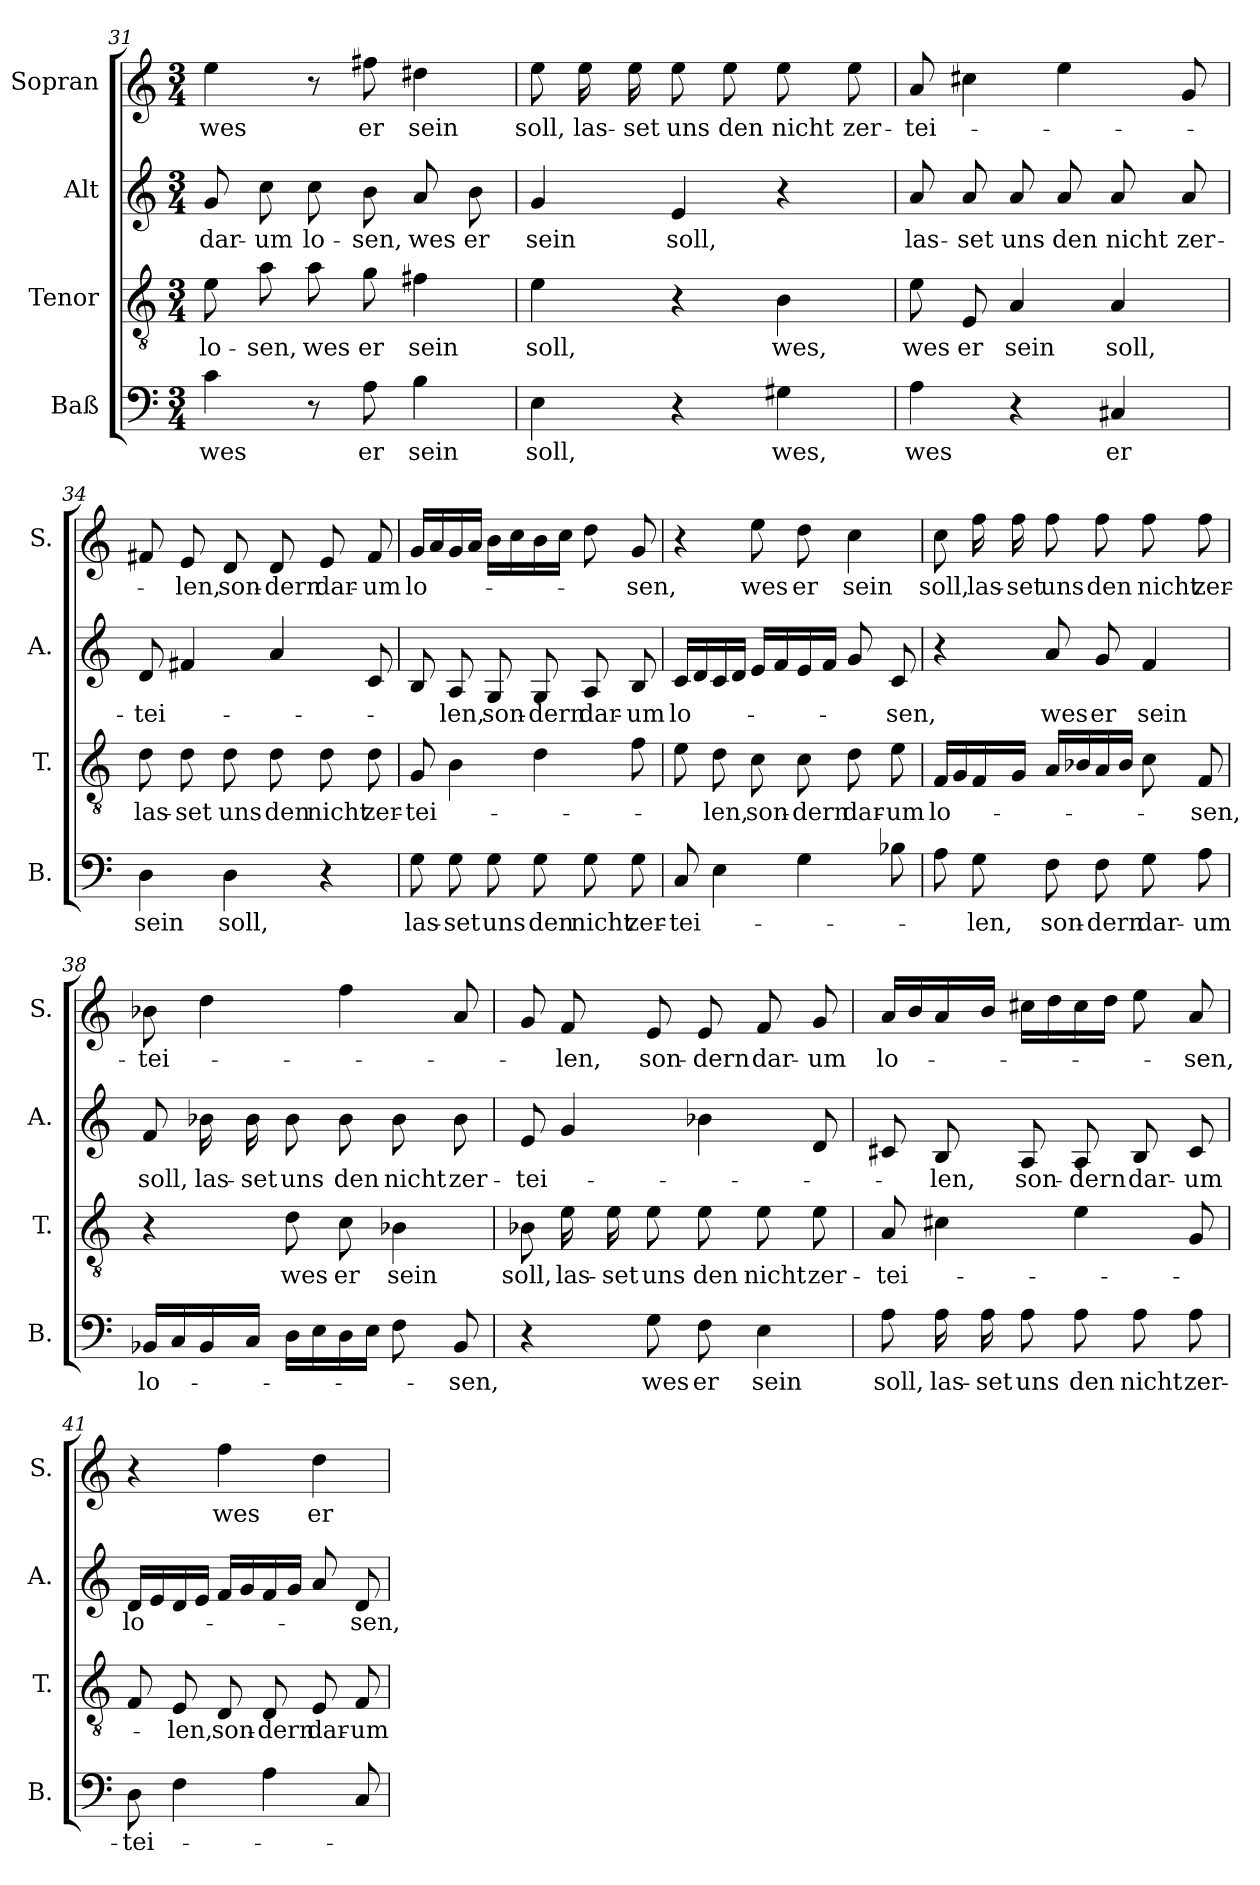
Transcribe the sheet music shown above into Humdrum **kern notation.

**kern	**text	**kern	**text	**kern	**text	**kern	**text
*part4	*part4	*part3	*part3	*part2	*part2	*part1	*part1
*staff4	*staff4	*staff3	*staff3	*staff2	*staff2	*staff1	*staff1
*I"Baß	*	*I"Tenor	*	*I"Alt	*	*I"Sopran	*
*I'B.	*	*I'T.	*	*I'A.	*	*I'S.	*
*clefF4	*	*clefGv2	*	*clefG2	*	*clefG2	*
*k[]	*	*k[]	*	*k[]	*	*k[]	*
*M3/4	*	*M3/4	*	*M3/4	*	*M3/4	*
=31	=31	=31	=31	=31	=31	=31	=31
!	!LO:LY:b	!	!LO:LY:b	!	!LO:LY:b	!	!LO:LY:b
4c\	wes	8e\	lo-	8g/	dar-	4ee\	wes
!	!	!	!LO:LY:b	!	!LO:LY:b	!	!
.	.	8a\	-sen,	8cc\	-um	.	.
!	!	!	!LO:LY:b	!	!LO:LY:b	!	!
8r	.	8a\	wes	8cc\	lo-	8r	.
!	!LO:LY:b	!	!LO:LY:b	!	!LO:LY:b	!	!LO:LY:b
8A\	er	8g\	er	8b\	-sen,	8ff#X\	er
!	!LO:LY:b	!	!LO:LY:b	!	!LO:LY:b	!	!LO:LY:b
4B\	sein	4f#X\	sein	8a/	wes	4dd#X\	sein
!	!	!	!	!	!LO:LY:b	!	!
.	.	.	.	8b\	er	.	.
=32	=32	=32	=32	=32	=32	=32	=32
!	!LO:LY:b	!	!LO:LY:b	!	!LO:LY:b	!	!LO:LY:b
4E\	soll,	4e\	soll,	4g/	sein	8ee\	soll,
!	!	!	!	!	!	!	!LO:LY:b
.	.	.	.	.	.	16ee\	las-
!	!	!	!	!	!	!	!LO:LY:b
.	.	.	.	.	.	16ee\	-set
!	!	!	!	!	!LO:LY:b	!	!LO:LY:b
4r	.	4r	.	4e/	soll,	8ee\	uns
!	!	!	!	!	!	!	!LO:LY:b
.	.	.	.	.	.	8ee\	den
!	!LO:LY:b	!	!LO:LY:b	!	!	!	!LO:LY:b
4G#X\	wes,	4B\	wes,	4r	.	8ee\	nicht
!	!	!	!	!	!	!	!LO:LY:b
.	.	.	.	.	.	8ee\	zer-
!!LO:PB:g=z
=33	=33	=33	=33	=33	=33	=33	=33
!	!LO:LY:b	!	!LO:LY:b	!	!LO:LY:b	!	!LO:LY:b
4A\	wes	8e\	wes	8a/	las-	8a/	-tei-
!	!	!	!LO:LY:b	!	!LO:LY:b	!	!
.	.	8E/	er	8a/	-set	4cc#X\	.
!	!	!	!LO:LY:b	!	!LO:LY:b	!	!
4r	.	4A/	sein	8a/	uns	.	.
!	!	!	!	!	!LO:LY:b	!	!
.	.	.	.	8a/	den	4ee\	.
!	!LO:LY:b	!	!LO:LY:b	!	!LO:LY:b	!	!
4C#X/	er	4A/	soll,	8a/	nicht	.	.
!	!	!	!	!	!LO:LY:b	!	!
.	.	.	.	8a/	zer-	8g/	.
=34	=34	=34	=34	=34	=34	=34	=34
!	!LO:LY:b	!	!LO:LY:b	!	!LO:LY:b	!	!
4D\	sein	8d\	las-	8d/	-tei-	8f#X/	.
!	!	!	!LO:LY:b	!	!	!	!LO:LY:b
.	.	8d\	-set	4f#X/	.	8e/	-len,
!	!LO:LY:b	!	!LO:LY:b	!	!	!	!LO:LY:b
4D\	soll,	8d\	uns	.	.	8d/	son-
!	!	!	!LO:LY:b	!	!	!	!LO:LY:b
.	.	8d\	den	4a/	.	8d/	-dern
!	!	!	!LO:LY:b	!	!	!	!LO:LY:b
4r	.	8d\	nicht	.	.	8e/	dar-
!	!	!	!LO:LY:b	!	!	!	!LO:LY:b
.	.	8d\	zer-	8c/	.	8f#/	-um
=35	=35	=35	=35	=35	=35	=35	=35
!	!LO:LY:b	!	!LO:LY:b	!	!	!	!LO:LY:b
8G\	las-	8G/	-tei-	8B/	.	16g/LL	lo-
.	.	.	.	.	.	16a/	.
!	!LO:LY:b	!	!	!	!LO:LY:b	!	!
8G\	-set	4B\	.	8A/	-len,	16g/	.
.	.	.	.	.	.	16a/JJ	.
!	!LO:LY:b	!	!	!	!LO:LY:b	!	!
8G\	uns	.	.	8G/	son-	16b\LL	.
.	.	.	.	.	.	16cc\	.
!	!LO:LY:b	!	!	!	!LO:LY:b	!	!
8G\	den	4d\	.	8G/	-dern	16b\	.
.	.	.	.	.	.	16cc\JJ	.
!	!LO:LY:b	!	!	!	!LO:LY:b	!	!
8G\	nicht	.	.	8A/	dar-	8dd\	.
!	!LO:LY:b	!	!	!	!LO:LY:b	!	!LO:LY:b
8G\	zer-	8f\	.	8B/	-um	8g/	-sen,
!!LO:LB:g=z
=36	=36	=36	=36	=36	=36	=36	=36
!	!LO:LY:b	!	!	!	!LO:LY:b	!	!
8C/	-tei-	8e\	.	16c/LL	lo-	4r	.
.	.	.	.	16d/	.	.	.
!	!	!	!LO:LY:b	!	!	!	!
4E\	.	8d\	-len,	16c/	.	.	.
.	.	.	.	16d/JJ	.	.	.
!	!	!	!LO:LY:b	!	!	!	!LO:LY:b
.	.	8c\	son-	16e/LL	.	8ee\	wes
.	.	.	.	16f/	.	.	.
!	!	!	!LO:LY:b	!	!	!	!LO:LY:b
4G\	.	8c\	-dern	16e/	.	8dd\	er
.	.	.	.	16f/JJ	.	.	.
!	!	!	!LO:LY:b	!	!	!	!LO:LY:b
.	.	8d\	dar-	8g/	.	4cc\	sein
!	!	!	!LO:LY:b	!	!LO:LY:b	!	!
8B-X\	.	8e\	-um	8c/	-sen,	.	.
=37	=37	=37	=37	=37	=37	=37	=37
!	!	!	!LO:LY:b	!	!	!	!LO:LY:b
8A\	.	16F/LL	lo-	4r	.	8cc\	soll,
.	.	16G/	.	.	.	.	.
!	!LO:LY:b	!	!	!	!	!	!LO:LY:b
8G\	-len,	16F/	.	.	.	16ff\	las-
!	!	!	!	!	!	!	!LO:LY:b
.	.	16G/JJ	.	.	.	16ff\	-set
!	!LO:LY:b	!	!	!	!LO:LY:b	!	!LO:LY:b
8F\	son-	16A/LL	.	8a/	wes	8ff\	uns
.	.	16B-X/	.	.	.	.	.
!	!LO:LY:b	!	!	!	!LO:LY:b	!	!LO:LY:b
8F\	-dern	16A/	.	8g/	er	8ff\	den
.	.	16B-/JJ	.	.	.	.	.
!	!LO:LY:b	!	!	!	!LO:LY:b	!	!LO:LY:b
8G\	dar-	8c\	.	4f/	sein	8ff\	nicht
!	!LO:LY:b	!	!LO:LY:b	!	!	!	!LO:LY:b
8A\	-um	8F/	-sen,	.	.	8ff\	zer-
=38	=38	=38	=38	=38	=38	=38	=38
!	!LO:LY:b	!	!	!	!LO:LY:b	!	!LO:LY:b
16BB-X/LL	lo-	4r	.	8f/	soll,	8b-X\	-tei-
16C/	.	.	.	.	.	.	.
!	!	!	!	!	!LO:LY:b	!	!
16BB-/	.	.	.	16b-X\	las-	4dd\	.
!	!	!	!	!	!LO:LY:b	!	!
16C/JJ	.	.	.	16b-\	-set	.	.
!	!	!	!LO:LY:b	!	!LO:LY:b	!	!
16D\LL	.	8d\	wes	8b-\	uns	.	.
16E\	.	.	.	.	.	.	.
!	!	!	!LO:LY:b	!	!LO:LY:b	!	!
16D\	.	8c\	er	8b-\	den	4ff\	.
16E\JJ	.	.	.	.	.	.	.
!	!	!	!LO:LY:b	!	!LO:LY:b	!	!
8F\	.	4B-X\	sein	8b-\	nicht	.	.
!	!LO:LY:b	!	!	!	!LO:LY:b	!	!
8BB-/	-sen,	.	.	8b-\	zer-	8a/	.
!!LO:LB:g=z
=39	=39	=39	=39	=39	=39	=39	=39
!	!	!	!LO:LY:b	!	!LO:LY:b	!	!
4r	.	8B-X\	soll,	8e/	-tei-	8g/	.
!	!	!	!LO:LY:b	!	!	!	!LO:LY:b
.	.	16e\	las-	4g/	.	8f/	-len,
!	!	!	!LO:LY:b	!	!	!	!
.	.	16e\	-set	.	.	.	.
!	!LO:LY:b	!	!LO:LY:b	!	!	!	!LO:LY:b
8G\	wes	8e\	uns	.	.	8e/	son-
!	!LO:LY:b	!	!LO:LY:b	!	!	!	!LO:LY:b
8F\	er	8e\	den	4b-X\	.	8e/	-dern
!	!LO:LY:b	!	!LO:LY:b	!	!	!	!LO:LY:b
4E\	sein	8e\	nicht	.	.	8f/	dar-
!	!	!	!LO:LY:b	!	!	!	!LO:LY:b
.	.	8e\	zer-	8d/	.	8g/	-um
=40	=40	=40	=40	=40	=40	=40	=40
!	!LO:LY:b	!	!LO:LY:b	!	!	!	!LO:LY:b
8A\	soll,	8A/	-tei-	8c#X/	.	16a/LL	lo-
.	.	.	.	.	.	16b/	.
!	!LO:LY:b	!	!	!	!LO:LY:b	!	!
16A\	las-	4c#X\	.	8B/	-len,	16a/	.
!	!LO:LY:b	!	!	!	!	!	!
16A\	-set	.	.	.	.	16b/JJ	.
!	!LO:LY:b	!	!	!	!LO:LY:b	!	!
8A\	uns	.	.	8A/	son-	16cc#X\LL	.
.	.	.	.	.	.	16dd\	.
!	!LO:LY:b	!	!	!	!LO:LY:b	!	!
8A\	den	4e\	.	8A/	-dern	16cc#\	.
.	.	.	.	.	.	16dd\JJ	.
!	!LO:LY:b	!	!	!	!LO:LY:b	!	!
8A\	nicht	.	.	8B/	dar-	8ee\	.
!	!LO:LY:b	!	!	!	!LO:LY:b	!	!LO:LY:b
8A\	zer-	8G/	.	8c#/	-um	8a/	-sen,
=41	=41	=41	=41	=41	=41	=41	=41
!	!LO:LY:b	!	!	!	!LO:LY:b	!	!
8D\	-tei-	8F/	.	16d/LL	lo-	4r	.
.	.	.	.	16e/	.	.	.
!	!	!	!LO:LY:b	!	!	!	!
4F\	.	8E/	-len,	16d/	.	.	.
.	.	.	.	16e/JJ	.	.	.
!	!	!	!LO:LY:b	!	!	!	!LO:LY:b
.	.	8D/	son-	16f/LL	.	4ff\	wes
.	.	.	.	16g/	.	.	.
!	!	!	!LO:LY:b	!	!	!	!
4A\	.	8D/	-dern	16f/	.	.	.
.	.	.	.	16g/JJ	.	.	.
!	!	!	!LO:LY:b	!	!	!	!LO:LY:b
.	.	8E/	dar-	8a/	.	4dd\	er
!	!	!	!LO:LY:b	!	!LO:LY:b	!	!
8C/	.	8F/	-um	8d/	-sen,	.	.
=	=	=	=	=	=	=	=
*-	*-	*-	*-	*-	*-	*-	*-
